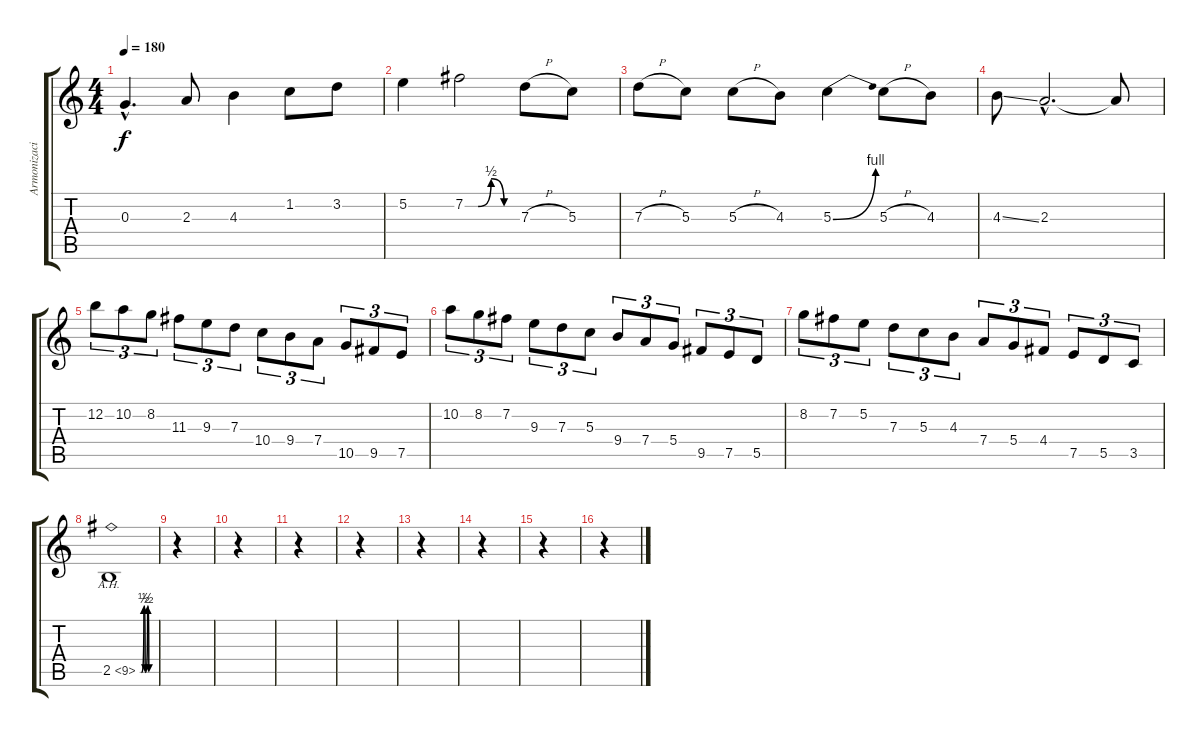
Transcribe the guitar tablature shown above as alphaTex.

\track ("Armonizaciones" "Armonizaci") {instrument distortionguitar}
\staff {score tabs}
\tuning (E4 B3 G3 D3 A2 E2) {hide}
\ts (4 4)
\tempo 180
\clef g2
\ks c
0.3{hac}.4{d dy f} 2.3.8 4.3.4 1.2.8 3.2.8 |
5.2.4 7.2{be (custom 0 0 15 0 30 2 45 0 60 0)}.2 7.3{h}.8 5.3.8 |
7.3{h}.8 5.3.8 5.3{h}.8 4.3.8 5.3{be (bend 0 0 60 4)}.4 5.3{h}.8 4.3.8 |
4.3{ss}.8 2.3{hac}.2{d} 2.3{t}.8 |
12.2.8{tu (3 2)} 10.2.8{tu (3 2)} 8.2.8{tu (3 2)} 11.3.8{tu (3 2)} 9.3.8{tu (3 2)} 7.3.8{tu (3 2)} 10.4.8{tu (3 2)} 9.4.8{tu (3 2)} 7.4.8{tu (3 2)} 10.5.8{tu (3 2)} 9.5.8{tu (3 2)} 7.5.8{tu (3 2)} |
10.2.8{tu (3 2)} 8.2.8{tu (3 2)} 7.2.8{tu (3 2)} 9.3.8{tu (3 2)} 7.3.8{tu (3 2)} 5.3.8{tu (3 2)} 9.4.8{tu (3 2)} 7.4.8{tu (3 2)} 5.4.8{tu (3 2)} 9.5.8{tu (3 2)} 7.5.8{tu (3 2)} 5.5.8{tu (3 2)} |
8.2.8{tu (3 2)} 7.2.8{tu (3 2)} 5.2.8{tu (3 2)} 7.3.8{tu (3 2)} 5.3.8{tu (3 2)} 4.3.8{tu (3 2)} 7.4.8{tu (3 2)} 5.4.8{tu (3 2)} 4.4.8{tu (3 2)} 7.5.8{tu (3 2)} 5.5.8{tu (3 2)} 3.5.8{tu (3 2)} |
2.5{be (custom 0 0 5 0 15 2 20 0 30 2 35 0 60 0) ah 7}.1 |
r.4 |
r.4 |
r.4 |
r.4 |
r.4 |
r.4 |
r.4 |
r.4
